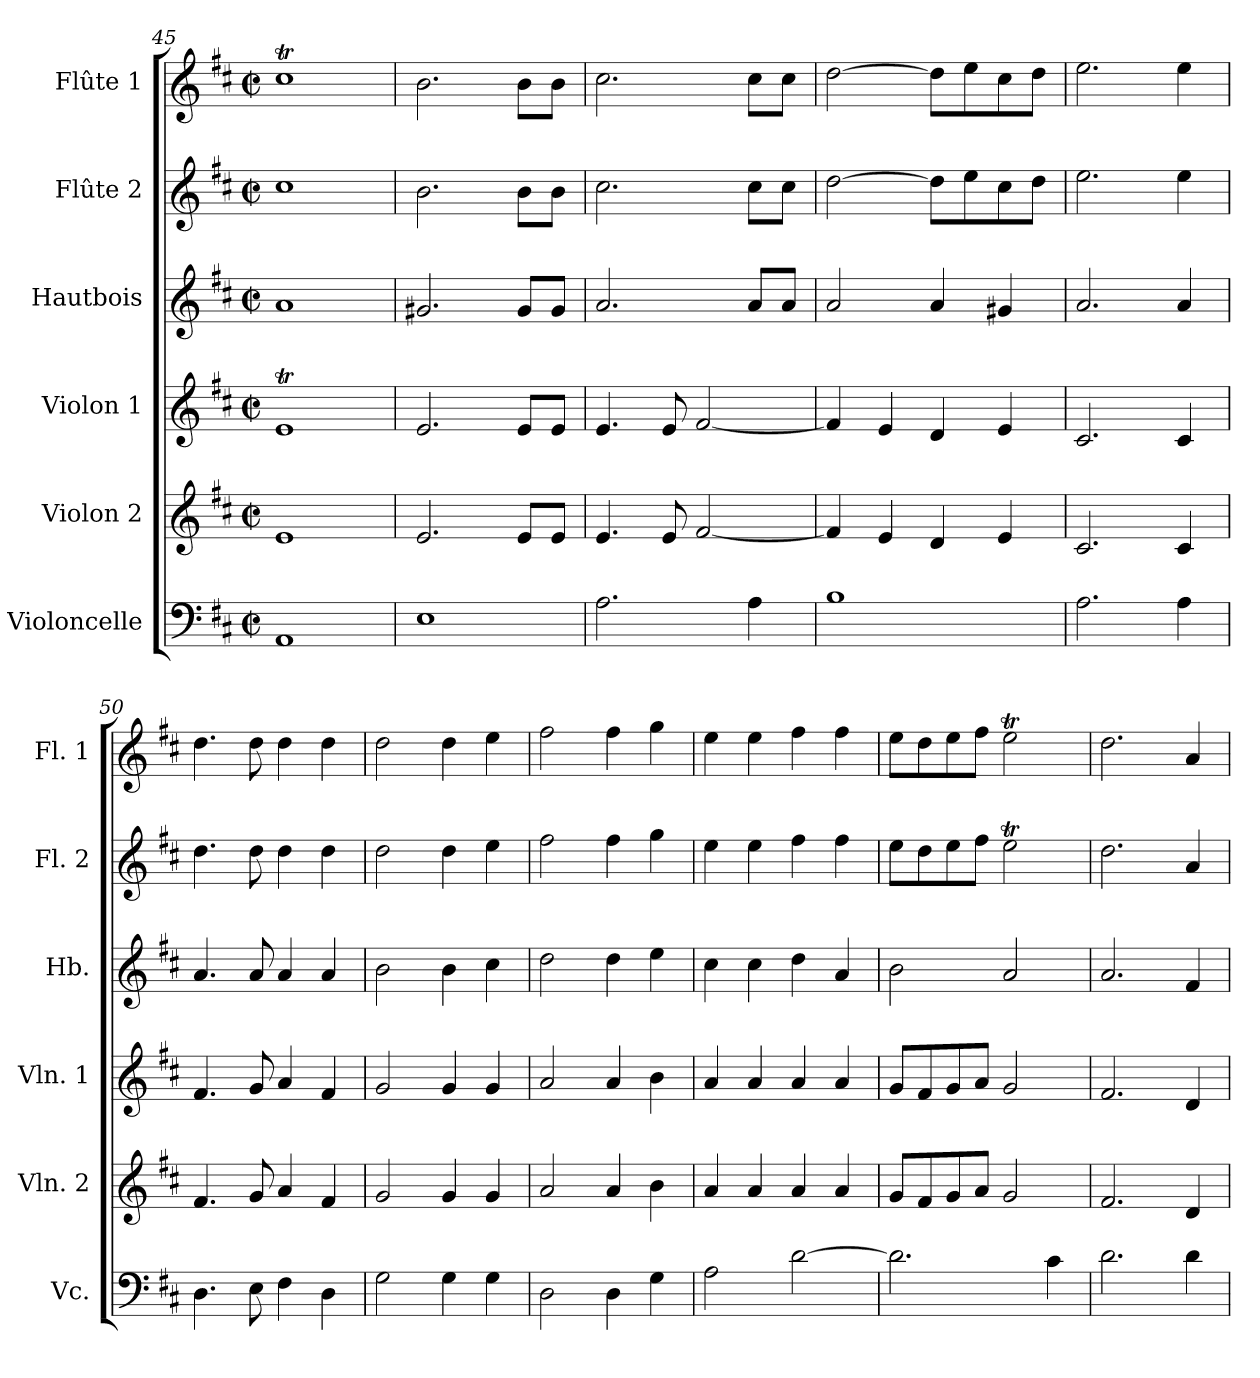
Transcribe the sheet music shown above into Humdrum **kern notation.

**kern	**kern	**kern	**kern	**kern	**kern
*part6	*part5	*part4	*part3	*part2	*part1
*staff6	*staff5	*staff4	*staff3	*staff2	*staff1
*I"Violoncelle	*I"Violon 2	*I"Violon 1	*I"Hautbois	*I"Flûte 2	*I"Flûte 1
*I'Vc.	*I'Vln. 2	*I'Vln. 1	*I'Hb.	*I'Fl. 2	*I'Fl. 1
!!LO:PB:g=z
*clefF4	*clefG2	*clefG2	*clefG2	*clefG2	*clefG2
*k[f#c#]	*k[f#c#]	*k[f#c#]	*k[f#c#]	*k[f#c#]	*k[f#c#]
*D:	*D:	*D:	*D:	*D:	*D:
*M2/2	*M2/2	*M2/2	*M2/2	*M2/2	*M2/2
*met(c|)	*met(c|)	*met(c|)	*met(c|)	*met(c|)	*met(c|)
=45	=45	=45	=45	=45	=45
1AA	1e	1eT	1a	1cc#	1cc#t
=46	=46	=46	=46	=46	=46
1E	2.e/	2.e/	2.g#X/	2.b\	2.b\
.	8e/L	8e/L	8g#/L	8b\L	8b\L
.	8e/J	8e/J	8g#/J	8b\J	8b\J
=47	=47	=47	=47	=47	=47
2.A\	4.e/	4.e/	2.a/	2.cc#\	2.cc#\
.	8e/	8e/	.	.	.
.	[2f#/	[2f#/	.	.	.
4A\	.	.	8a/L	8cc#\L	8cc#\L
.	.	.	8a/J	8cc#\J	8cc#\J
=48	=48	=48	=48	=48	=48
1B	4f#/]	4f#/]	2a/	[2dd\	[2dd\
.	4e/	4e/	.	.	.
.	4d/	4d/	4a/	8dd\L]	8dd\L]
.	.	.	.	8ee\	8ee\
.	4e/	4e/	4g#X/	8cc#\	8cc#\
.	.	.	.	8dd\J	8dd\J
!!LO:PB:g=z
=49	=49	=49	=49	=49	=49
2.A\	2.c#/	2.c#/	2.a/	2.ee\	2.ee\
4A\	4c#/	4c#/	4a/	4ee\	4ee\
=50	=50	=50	=50	=50	=50
4.D\	4.f#/	4.f#/	4.a/	4.dd\	4.dd\
8E\	8g/	8g/	8a/	8dd\	8dd\
4F#\	4a/	4a/	4a/	4dd\	4dd\
4D\	4f#/	4f#/	4a/	4dd\	4dd\
=51	=51	=51	=51	=51	=51
2G\	2g/	2g/	2b\	2dd\	2dd\
4G\	4g/	4g/	4b\	4dd\	4dd\
4G\	4g/	4g/	4cc#\	4ee\	4ee\
=52	=52	=52	=52	=52	=52
2D\	2a/	2a/	2dd\	2ff#\	2ff#\
4D\	4a/	4a/	4dd\	4ff#\	4ff#\
4G\	4b\	4b\	4ee\	4gg\	4gg\
!!LO:PB:g=z
=53	=53	=53	=53	=53	=53
2A\	4a/	4a/	4cc#\	4ee\	4ee\
.	4a/	4a/	4cc#\	4ee\	4ee\
[2d\	4a/	4a/	4dd\	4ff#\	4ff#\
.	4a/	4a/	4a/	4ff#\	4ff#\
=54	=54	=54	=54	=54	=54
2.d\]	8g/L	8g/L	2b\	8ee\L	8ee\L
.	8f#/	8f#/	.	8dd\	8dd\
.	8g/	8g/	.	8ee\	8ee\
.	8a/J	8a/J	.	8ff#\J	8ff#\J
.	2g/	2g/	2a/	2eeT\	2eeT\
4c#\	.	.	.	.	.
=55	=55	=55	=55	=55	=55
2.d\	2.f#/	2.f#/	2.a/	2.dd\	2.dd\
4d\	4d/	4d/	4f#/	4a/	4a/
=	=	=	=	=	=
*-	*-	*-	*-	*-	*-
